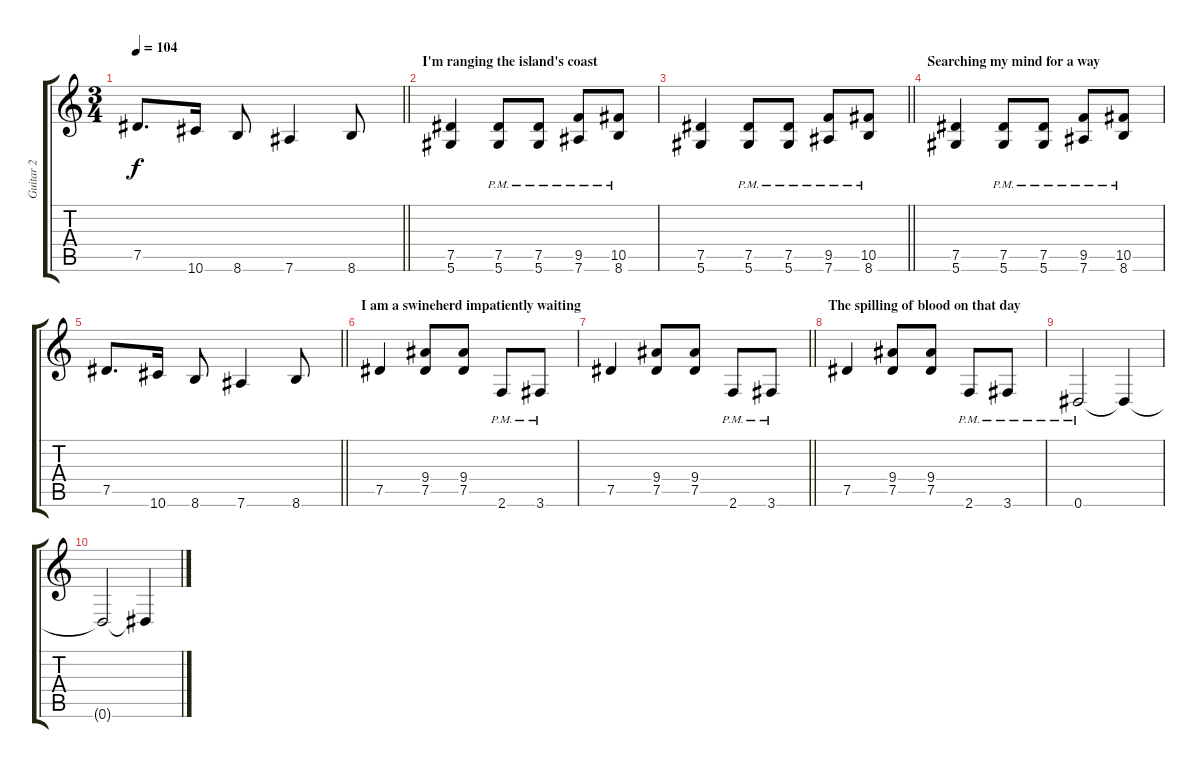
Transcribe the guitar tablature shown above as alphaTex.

\track ("Guitar 2" "Guitar 2") {instrument overdrivenguitar}
\staff {score tabs}
\tuning (Eb4 Bb3 Gb3 Db3 Ab2 Eb2) {hide}
\ts (3 4)
\tempo 104
\clef g2
\barLineRight lightlight
\ks c
7.5.8{d dy f} 10.6.16 8.6.8 7.6.4 8.6.8 |
\section ("" "I'm ranging the island's coast")
(7.5 5.6).4 (7.5{pm} 5.6{pm}).8 (7.5{pm} 5.6{pm}).8 (9.5{pm} 7.6{pm}).8 (10.5{pm} 8.6{pm}).8 |
\barLineRight lightlight
(7.5 5.6).4 (7.5{pm} 5.6{pm}).8 (7.5{pm} 5.6{pm}).8 (9.5{pm} 7.6{pm}).8 (10.5{pm} 8.6{pm}).8 |
\section ("" "Searching my mind for a way")
(7.5 5.6).4 (7.5{pm} 5.6{pm}).8 (7.5{pm} 5.6{pm}).8 (9.5{pm} 7.6{pm}).8 (10.5{pm} 8.6{pm}).8 |
\barLineRight lightlight
7.5.8{d} 10.6.16 8.6.8 7.6.4 8.6.8 |
\section ("" "I am a swineherd impatiently waiting")
7.5.4 (9.4 7.5).8 (9.4 7.5).8 2.6{pm}.8 3.6{pm}.8 |
\barLineRight lightlight
7.5.4 (9.4 7.5).8 (9.4 7.5).8 2.6{pm}.8 3.6{pm}.8 |
\section ("" "The spilling of blood on that day")
7.5.4 (9.4 7.5).8 (9.4 7.5).8 2.6{pm}.8 3.6{pm}.8 |
0.6{pm}.2 0.6{t}.4 |
0.6{t}.2 0.6{t}.4
